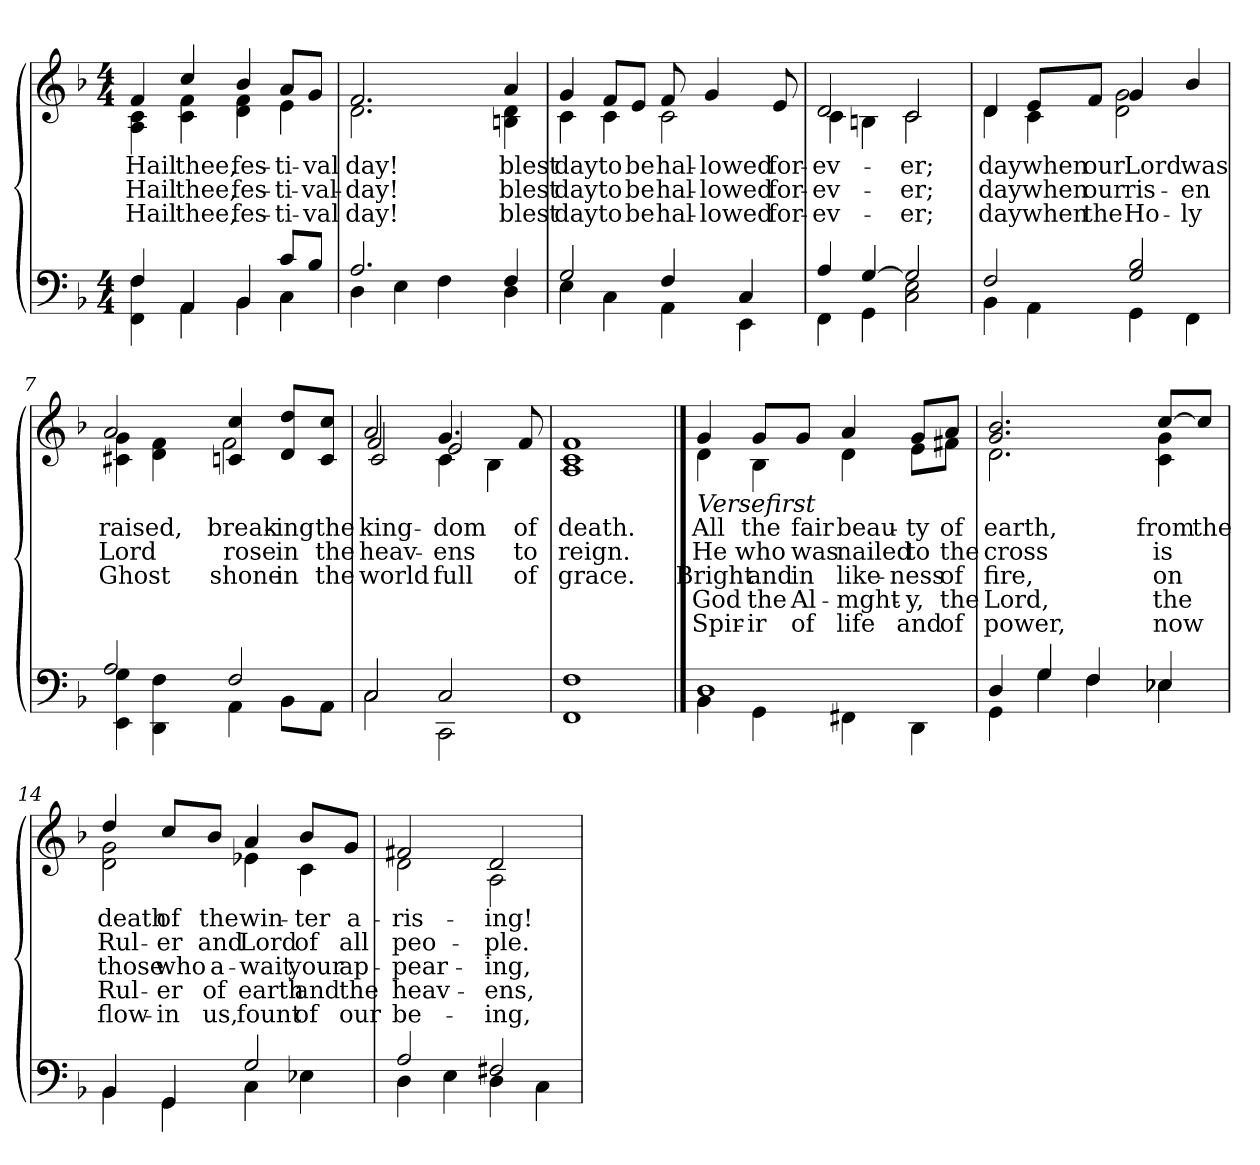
**kern	**kern	**text	**text	**text	**text	**text
*part2	*part1	*part1	*part1	*part1	*part1	*part1
*staff2	*staff1	*staff1	*staff1	*staff1	*staff1	*staff1
*clefF4	*clefG2	*	*	*	*	*
*k[b-]	*k[b-]	*	*	*	*	*
*M4/4	*M4/4	*	*	*	*	*
=1	=1	=1	=1	=1	=1	=1
*^	*	*	*	*	*	*
!	!	!LO:TX:b:i:t=Refrain	!	!	!	!	!
!	!	!	!LO:LY:b	!LO:LY:b	!LO:LY:b	!	!
*	*	*^	*	*	*	*	*
4F/	4FF\ 4F\	4f/	4A\ 4c\	Hail	Hail	Hail	.	.
!	!	!	!	!LO:LY:b	!LO:LY:b	!LO:LY:b	!	!
4AA/	4AA\	4cc/	4c\ 4f\	thee,	thee,	thee,	.	.
!	!	!	!	!LO:LY:b	!LO:LY:b	!LO:LY:b	!	!
4BB-/	4BB-\	4b-/	4d\ 4f\	fes-	fes-	fes-	.	.
!	!	!	!	!LO:LY:b	!LO:LY:b	!LO:LY:b	!	!
8c/L	4C\	8a/L	4e\	-ti-	-ti-	-ti-	.	.
!	!	!	!	!LO:LY:b	!LO:LY:b	!LO:LY:b	!	!
8B-/J	.	8g/J	.	-val	-val-	-val	.	.
=2	=2	=2	=2	=2	=2	=2	=2	=2
!	!	!	!	!LO:LY:b	!LO:LY:b	!LO:LY:b	!	!
2.A/	4D\	2.f/	2.d\	day!	-day!	day!	.	.
.	4E\	.	.	.	.	.	.	.
.	4F\	.	.	.	.	.	.	.
!!LO:LB:g=z	!!
=3-	=3-	=3-	=3-	=3-	=3-	=3-	=3-	=3-
!	!	!	!	!LO:LY:b	!LO:LY:b	!LO:LY:b	!	!
4F/	4D\	4a/	4Bn\ 4d\	blest	blest	blest	.	.
=4	=4	=4	=4	=4	=4	=4	=4	=4
!	!	!	!	!LO:LY:b	!LO:LY:b	!LO:LY:b	!	!
2G/	4E\	4g/	4c\	day	day	day	.	.
!	!	!	!	!LO:LY:b	!LO:LY:b	!LO:LY:b	!	!
.	4C\	8f/L	4c\	to	to	to	.	.
!	!	!	!	!LO:LY:b	!LO:LY:b	!LO:LY:b	!	!
.	.	8e/J	.	be	be	be	.	.
!	!	!	!	!LO:LY:b	!LO:LY:b	!LO:LY:b	!	!
4F/	4AA\	8f/	2c\	hal-	hal-	hal-	.	.
!	!	!	!	!LO:LY:b	!LO:LY:b	!LO:LY:b	!	!
.	.	4g/	.	-lowed	-lowed	-lowed	.	.
4C/	4EE\	.	.	.	.	.	.	.
!	!	!	!	!LO:LY:b	!LO:LY:b	!LO:LY:b	!	!
.	.	8e/	.	for-	for-	for-	.	.
=5	=5	=5	=5	=5	=5	=5	=5	=5
!	!	!	!	!LO:LY:b	!LO:LY:b	!LO:LY:b	!	!
4A/	4FF\	2d/	4c\	-ev-	-ev-	-ev-	.	.
[4G/	4GG\	.	4Bn\	.	.	.	.	.
!	!	!	!	!LO:LY:b	!LO:LY:b	!LO:LY:b	!	!
2G/]	2C\ 2E\	2c/	2c\	-er;	-er;	-er;	.	.
!!LO:LB:g=z	!!
=6	=6	=6	=6	=6	=6	=6	=6	=6
!	!	!	!	!LO:LY:b	!LO:LY:b	!LO:LY:b	!	!
2F/	4BB-\	4d/	4d\	day	day	day	.	.
!	!	!	!	!LO:LY:b	!LO:LY:b	!LO:LY:b	!	!
.	4AA\	8e/L	4c\	when	when	when	.	.
!	!	!	!	!LO:LY:b	!LO:LY:b	!LO:LY:b	!	!
.	.	8f/J	.	our	our	the	.	.
!	!	!	!	!LO:LY:b	!LO:LY:b	!LO:LY:b	!	!
2G/ 2B-!/	4GG\	4g/	2d\ 2g\	Lord	ris-	Ho-	.	.
!	!	!	!	!LO:LY:b	!LO:LY:b	!LO:LY:b	!	!
.	4FF\	4b-/	.	was	-en	-ly	.	.
=7	=7	=7	=7	=7	=7	=7	=7	=7
!	!	!	!	!LO:LY:b	!LO:LY:b	!LO:LY:b	!	!
2A/	4EE\ 4G!\	2a/	4c#X\ 4g\	raised,	Lord	Ghost	.	.
.	4DD\ 4F!\	.	4d\ 4f\	.	.	.	.	.
!!LO:LB:g=z	!!
=8-	=8-	=8-	=8-	=8-	=8-	=8-	=8-	=8-
!	!	!	!	!LO:LY:b	!LO:LY:b	!LO:LY:b	!	!
2F/	4AA\	4c/ 4cc/	2f\	break-	rose	shone	.	.
!	!	!	!	!LO:LY:b	!LO:LY:b	!LO:LY:b	!	!
.	8BB-\L	8d/ 8dd/L	.	-ing	in	in	.	.
!	!	!	!	!LO:LY:b	!LO:LY:b	!LO:LY:b	!	!
.	8AA\J	8c/ 8cc/J	.	the	the	the	.	.
*	*	*v	*v	*	*	*	*	*
=9	=9	=9	=9	=9	=9	=9	=9
!	!	!	!LO:LY:b	!LO:LY:b	!LO:LY:b	!	!
*	*	*^	*	*	*	*	*
*	*	*	*^	*	*	*	*	*
2C/	2C\	2a/	2f/	2c/	king-	heav-	world	.	.
!	!	!	!	!	!LO:LY:b	!LO:LY:b	!LO:LY:b	!	!
2C/	2CC\	4.g/	4c\	2e/	-dom	-ens	full	.	.
.	.	.	4B-\	.	.	.	.	.	.
!	!	!	!	!	!LO:LY:b	!LO:LY:b	!LO:LY:b	!	!
.	.	8f/	.	.	of	to	of	.	.
*	*	*v	*v	*v	*	*	*	*	*
=10	=10	=10	=10	=10	=10	=10	=10
!	!	!	!LO:LY:b	!LO:LY:b	!LO:LY:b	!	!
*	*	*^	*	*	*	*	*
1F	1FF	1f	1A 1c	death.	reign.	grace.	.	.
!!LO:LB:g=z	!!
==11	==11	==11	==11	==11	==11	==11	==11	==11
!	!	!LO:TX:b:i:t=Versefirst	!	!	!	!	!	!
!	!	!	!	!LO:LY:b	!LO:LY:b	!LO:LY:b	!LO:LY:b	!LO:LY:b
1D	4BB-\	4g/	4d\	All	He	Bright	God	Spir-
!	!	!	!	!LO:LY:b	!LO:LY:b	!LO:LY:b	!LO:LY:b	!LO:LY:b
.	4GG\	8g/L	4B-\	the	who	and	the	-ir
!	!	!	!	!LO:LY:b	!LO:LY:b	!LO:LY:b	!LO:LY:b	!LO:LY:b
.	.	8g/J	.	fair	was	in	Al-	of
!	!	!	!	!LO:LY:b	!LO:LY:b	!LO:LY:b	!LO:LY:b	!LO:LY:b
.	4FF#X\	4a/	4d\	beau-	nailed	like-	-mght-	life
!	!	!	!	!LO:LY:b	!LO:LY:b	!LO:LY:b	!LO:LY:b	!LO:LY:b
.	4DD\	8g/L	8e\L	-ty	to	-ness	-y,	and
!	!	!	!	!LO:LY:b	!LO:LY:b	!LO:LY:b	!LO:LY:b	!LO:LY:b
.	.	8a/J	8f#X\J	of	the	of	the	of
=12	=12	=12	=12	=12	=12	=12	=12	=12
!	!	!	!	!LO:LY:b	!LO:LY:b	!LO:LY:b	!LO:LY:b	!LO:LY:b
4D/	4GG\	2.g/ 2.b-/	2.d\	earth,	cross	fire,	Lord,	power,
4G/	4G\	.	.	.	.	.	.	.
4F/	4F\	.	.	.	.	.	.	.
!!LO:LB:g=z	!!
=13-	=13-	=13-	=13-	=13-	=13-	=13-	=13-	=13-
!	!	!	!	!LO:LY:b	!LO:LY:b	!LO:LY:b	!LO:LY:b	!LO:LY:b
4E-X/	4E-\	[8cc/L	4c\ 4g\	from	is	on	the	now
!	!	!	!	!LO:LY:b	!	!	!	!
.	.	8cc/J]	.	the	.	.	.	.
=14	=14	=14	=14	=14	=14	=14	=14	=14
!	!	!	!	!LO:LY:b	!LO:LY:b	!LO:LY:b	!LO:LY:b	!LO:LY:b
4BB-/	4BB-\	4dd/	2d\ 2g\	death	Rul-	those	Rul-	flow-
!	!	!	!	!LO:LY:b	!LO:LY:b	!LO:LY:b	!LO:LY:b	!LO:LY:b
4GG/	4GG\	8cc/L	.	of	-er	who	-er	-in
!	!	!	!	!LO:LY:b	!LO:LY:b	!LO:LY:b	!LO:LY:b	!LO:LY:b
.	.	8b-/J	.	the	and	a-	of	us,
!	!	!	!	!LO:LY:b	!LO:LY:b	!LO:LY:b	!LO:LY:b	!LO:LY:b
2G/	4C\	4a/	4e-X\	win-	Lord	-wait	earth	fount
!	!	!	!	!LO:LY:b	!LO:LY:b	!LO:LY:b	!LO:LY:b	!LO:LY:b
.	4E-X\	8b-/L	4c\	-ter	of	your	and	of
!	!	!	!	!LO:LY:b	!LO:LY:b	!LO:LY:b	!LO:LY:b	!LO:LY:b
.	.	8g/J	.	a-	all	ap-	the	our
=15	=15	=15	=15	=15	=15	=15	=15	=15
!	!	!	!	!LO:LY:b	!LO:LY:b	!LO:LY:b	!LO:LY:b	!LO:LY:b
2A/	4D\	2f#X/	2d\	-ris-	peo-	-pear-	heav-	be-
.	4E\	.	.	.	.	.	.	.
!	!	!	!	!LO:LY:b	!LO:LY:b	!LO:LY:b	!LO:LY:b	!LO:LY:b
2F#X/	4D\	2d/	2A\	-ing!	-ple.	-ing,	-ens,	-ing,
.	4C\	.	.	.	.	.	.	.
*v	*v	*	*	*	*	*	*	*
*	*v	*v	*	*	*	*	*
=	=	=	=	=	=	=
*-	*-	*-	*-	*-	*-	*-
